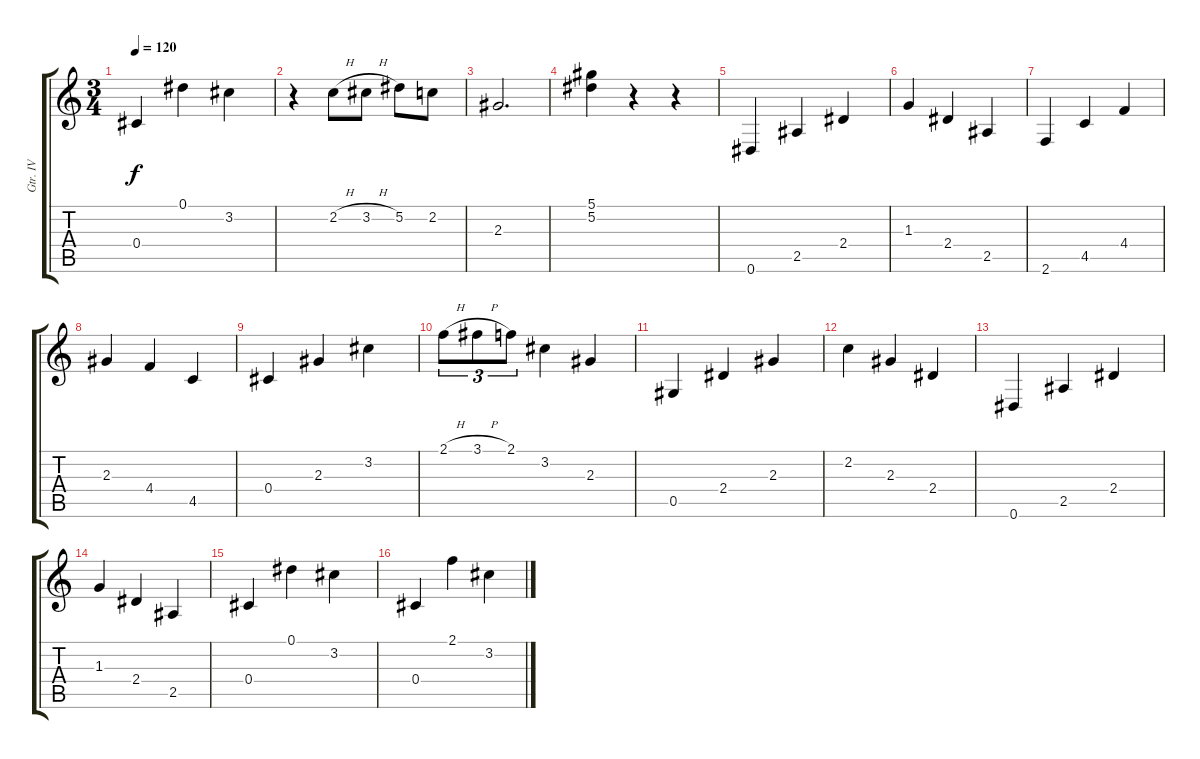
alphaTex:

\track ("Gtr. IV" "Gtr. IV") {instrument acousticguitarsteel}
\staff {score tabs}
\tuning (Eb4 Bb3 Gb3 Db3 Ab2 Eb2) {hide}
\ts (3 4)
\tempo 120
\clef g2
\ks c
0.4.4{dy f} 0.1.4 3.2.4 |
r.4 2.2{h}.8 3.2{h}.8 5.2.8 2.2.8 |
2.3.2{d} |
(5.1 5.2).4 r.4 r.4 |
0.6.4 2.5.4 2.4.4 |
1.3.4 2.4.4 2.5.4 |
2.6.4 4.5.4 4.4.4 |
2.3.4 4.4.4 4.5.4 |
0.4.4 2.3.4 3.2.4 |
2.1{h}.8{tu (3 2)} 3.1{h}.8{tu (3 2)} 2.1.8{tu (3 2)} 3.2.4 2.3.4 |
0.5.4 2.4.4 2.3.4 |
2.2.4 2.3.4 2.4.4 |
0.6.4 2.5.4 2.4.4 |
1.3.4 2.4.4 2.5.4 |
0.4.4 0.1.4 3.2.4 |
0.4.4 2.1.4 3.2.4
